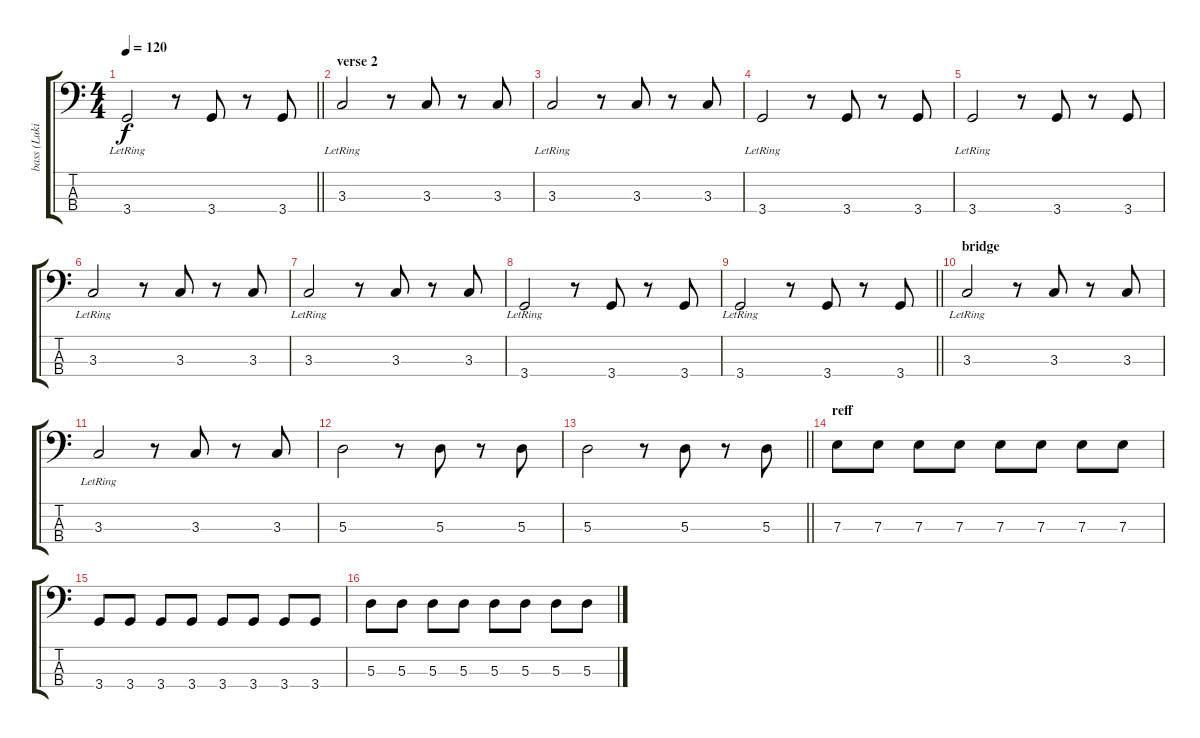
\track ("bass (Luki)" "bass (Luki") {instrument electricbassfinger}
\staff {score tabs}
\tuning (G2 D2 A1 E1) {hide}
\ts (4 4)
\tempo 120
\clef f4
\barLineRight lightlight
\ks c
3.4{lr}.2{dy f} r.8 3.4.8 r.8 3.4.8 |
\section ("" "verse 2")
3.3{lr}.2 r.8 3.3.8 r.8 3.3.8 |
3.3{lr}.2 r.8 3.3.8 r.8 3.3.8 |
3.4{lr}.2 r.8 3.4.8 r.8 3.4.8 |
3.4{lr}.2 r.8 3.4.8 r.8 3.4.8 |
3.3{lr}.2 r.8 3.3.8 r.8 3.3.8 |
3.3{lr}.2 r.8 3.3.8 r.8 3.3.8 |
3.4{lr}.2 r.8 3.4.8 r.8 3.4.8 |
\barLineRight lightlight
3.4{lr}.2 r.8 3.4.8 r.8 3.4.8 |
\section ("" "bridge")
3.3{lr}.2 r.8 3.3.8 r.8 3.3.8 |
3.3{lr}.2 r.8 3.3.8 r.8 3.3.8 |
5.3.2 r.8 5.3.8 r.8 5.3.8 |
\barLineRight lightlight
5.3.2 r.8 5.3.8 r.8 5.3.8 |
\section ("" "reff ")
7.3.8 7.3.8 7.3.8 7.3.8 7.3.8 7.3.8 7.3.8 7.3.8 |
3.4.8 3.4.8 3.4.8 3.4.8 3.4.8 3.4.8 3.4.8 3.4.8 |
5.3.8 5.3.8 5.3.8 5.3.8 5.3.8 5.3.8 5.3.8 5.3.8
